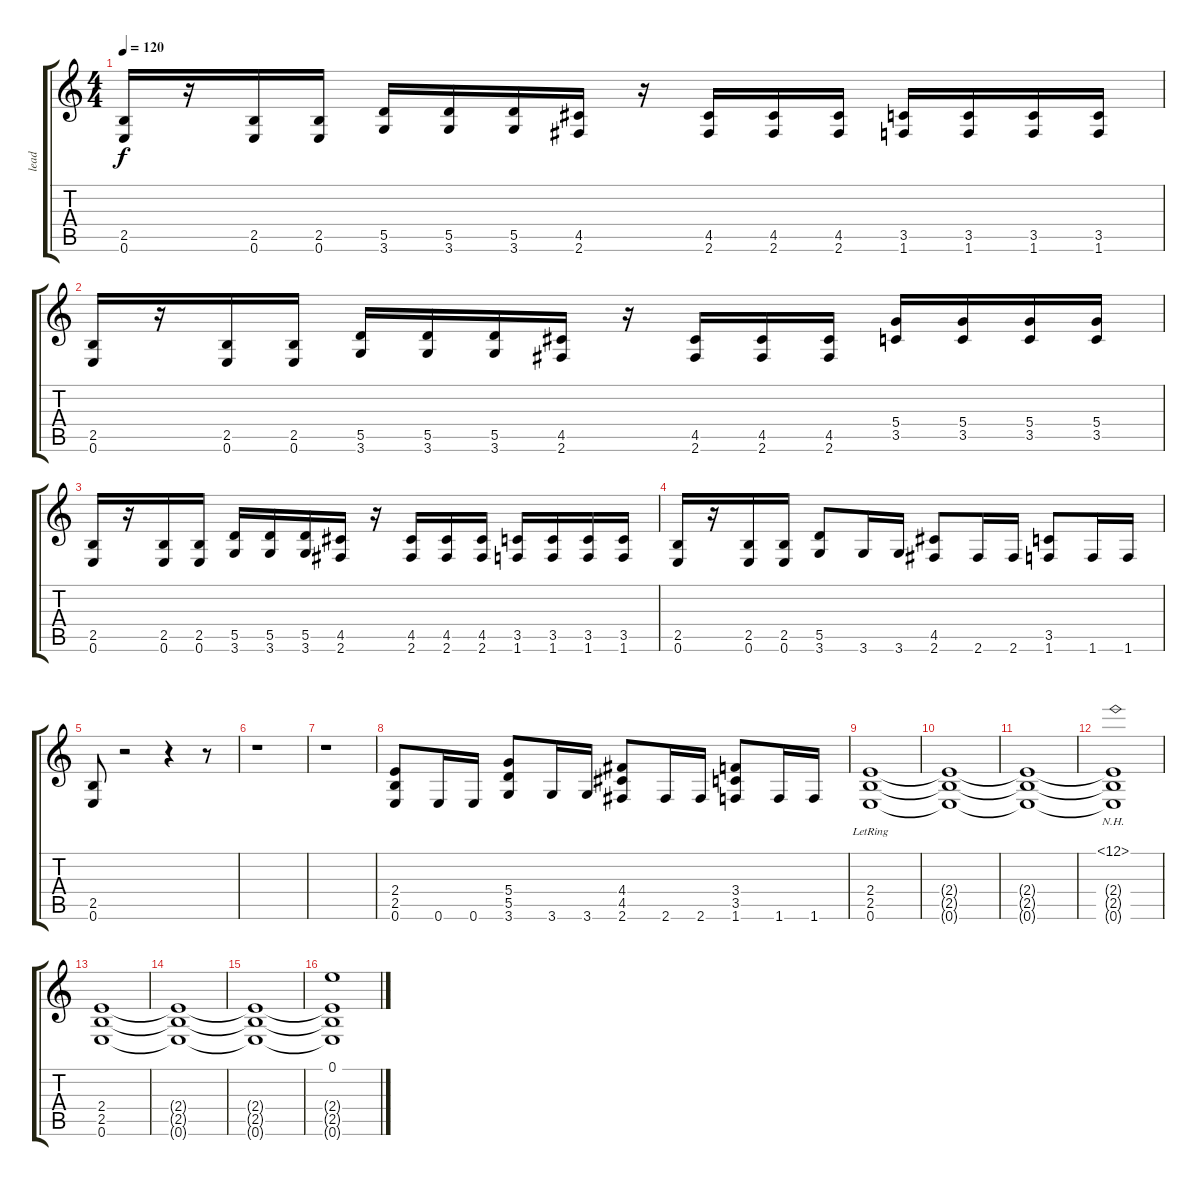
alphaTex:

\track ("lead" "lead") {instrument distortionguitar}
\staff {score tabs}
\tuning (E4 B3 G3 D3 A2 E2) {hide}
\ts (4 4)
\tempo 120
\clef g2
\ks c
(2.5 0.6).16{dy f} r.16 (2.5 0.6).16 (2.5 0.6).16 (5.5 3.6).16 (5.5 3.6).16 (5.5 3.6).16 (4.5 2.6).16 r.16 (4.5 2.6).16 (4.5 2.6).16 (4.5 2.6).16 (3.5 1.6).16 (3.5 1.6).16 (3.5 1.6).16 (3.5 1.6).16 |
(2.5 0.6).16 r.16 (2.5 0.6).16 (2.5 0.6).16 (5.5 3.6).16 (5.5 3.6).16 (5.5 3.6).16 (4.5 2.6).16 r.16 (4.5 2.6).16 (4.5 2.6).16 (4.5 2.6).16 (5.4 3.5).16 (5.4 3.5).16 (5.4 3.5).16 (5.4 3.5).16 |
(2.5 0.6).16 r.16 (2.5 0.6).16 (2.5 0.6).16 (5.5 3.6).16 (5.5 3.6).16 (5.5 3.6).16 (4.5 2.6).16 r.16 (4.5 2.6).16 (4.5 2.6).16 (4.5 2.6).16 (3.5 1.6).16 (3.5 1.6).16 (3.5 1.6).16 (3.5 1.6).16 |
(2.5 0.6).16 r.16 (2.5 0.6).16 (2.5 0.6).16 (5.5 3.6).8 3.6.16 3.6.16 (4.5 2.6).8 2.6.16 2.6.16 (3.5 1.6).8 1.6.16 1.6.16 |
(2.5 0.6).8 r.2 r.4 r.8 |
r.1 |
r.1 |
(2.4 2.5 0.6).8 0.6.16 0.6.16 (5.4 5.5 3.6).8 3.6.16 3.6.16 (4.4 4.5 2.6).8 2.6.16 2.6.16 (3.4 3.5 1.6).8 1.6.16 1.6.16 |
(2.4{lr} 2.5{lr} 0.6{lr}).1 |
(2.4{t} 2.5{t} 0.6{t}).1 |
(2.4{t} 2.5{t} 0.6{t}).1 |
(12.1{nh} 2.4{t} 2.5{t} 0.6{t}).1 |
(2.4 2.5 0.6).1 |
(2.4{t} 2.5{t} 0.6{t}).1 |
(2.4{t} 2.5{t} 0.6{t}).1 |
(0.1 2.4{t} 2.5{t} 0.6{t}).1
